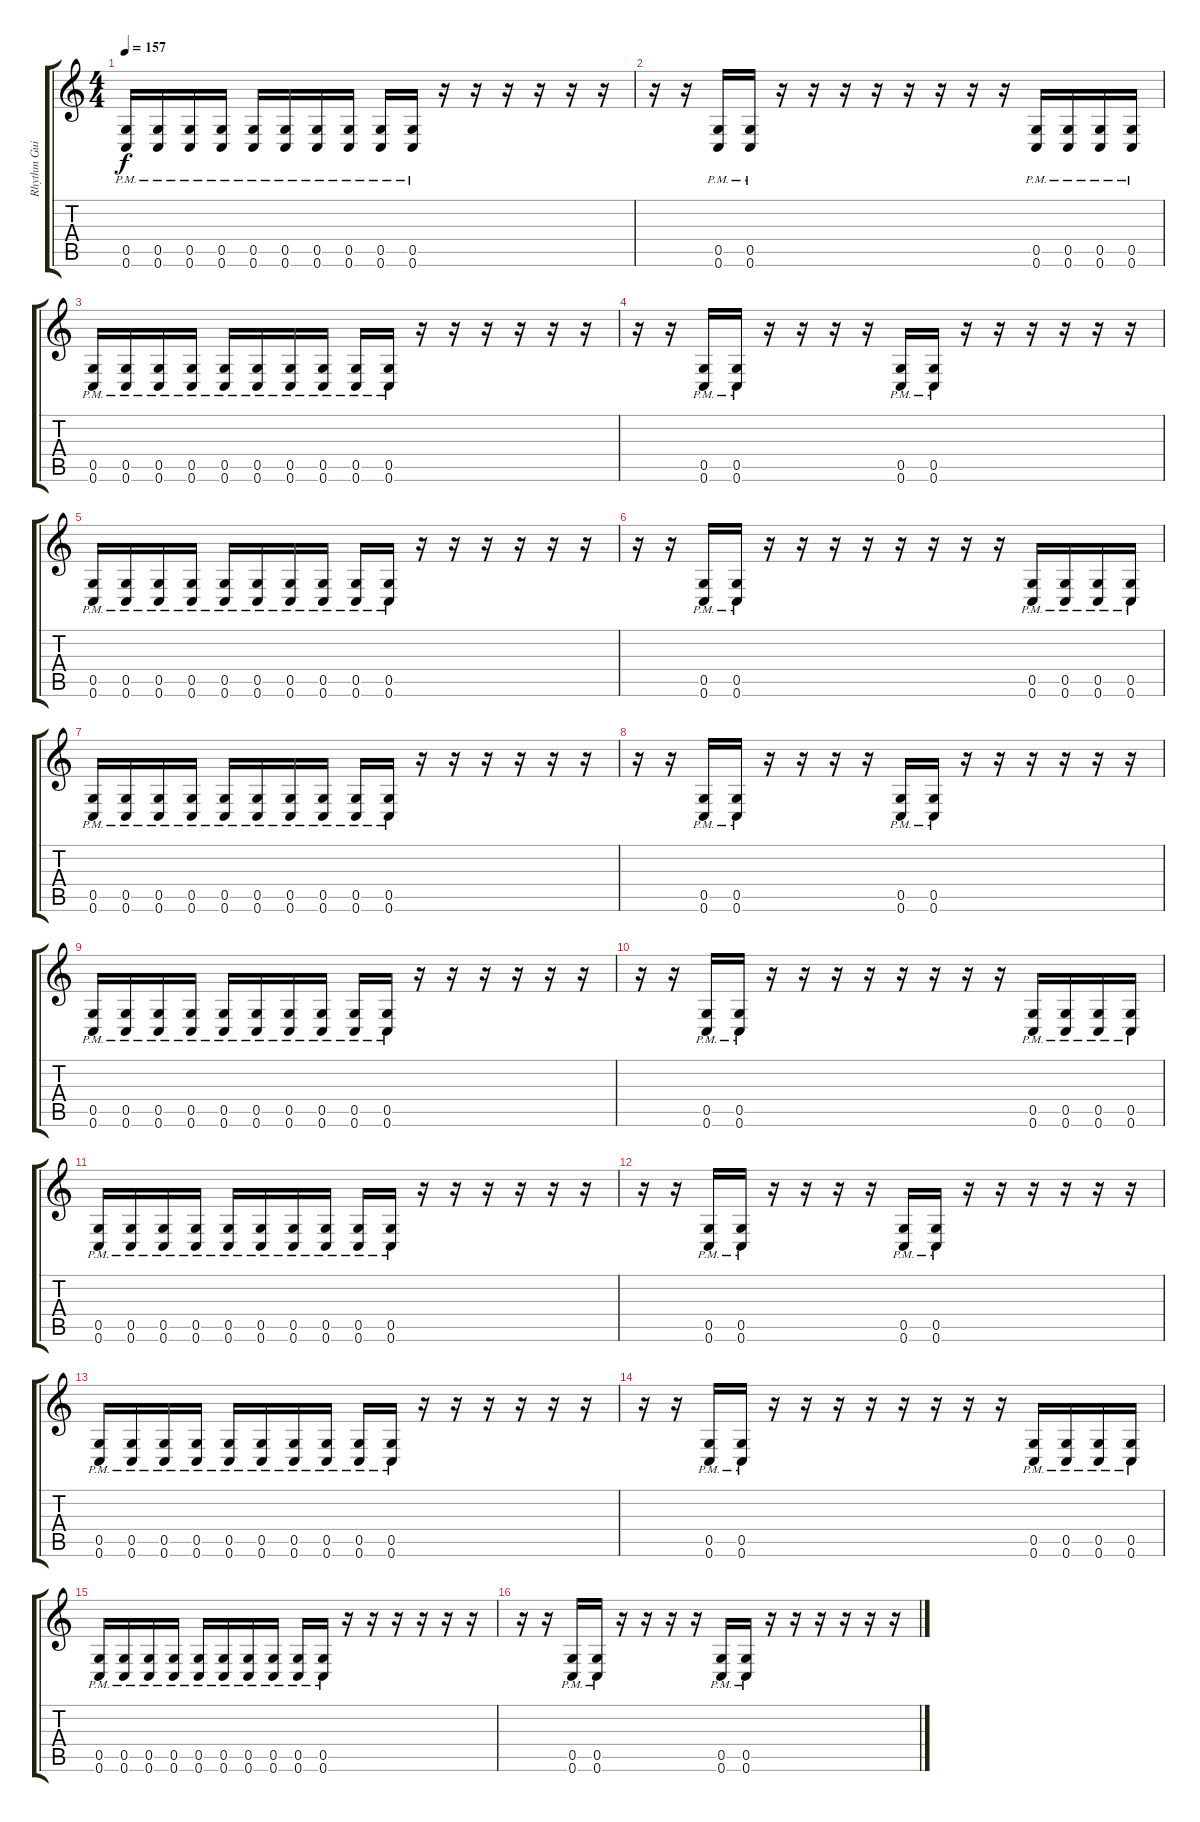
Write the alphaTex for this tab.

\track ("Rhythm Guitar 1" "Rhythm Gui") {instrument distortionguitar}
\staff {score tabs}
\tuning (D4 A3 F3 C3 G2 C2) {hide}
\ts (4 4)
\tempo 157
\clef g2
\ks c
(0.5{pm} 0.6{pm}).16{dy f} (0.5{pm} 0.6{pm}).16 (0.5{pm} 0.6{pm}).16 (0.5{pm} 0.6{pm}).16 (0.5{pm} 0.6{pm}).16 (0.5{pm} 0.6{pm}).16 (0.5{pm} 0.6{pm}).16 (0.5{pm} 0.6{pm}).16 (0.5{pm} 0.6{pm}).16 (0.5{pm} 0.6{pm}).16 r.16 r.16 r.16 r.16 r.16 r.16 |
r.16 r.16 (0.5{pm} 0.6{pm}).16 (0.5{pm} 0.6{pm}).16 r.16 r.16 r.16 r.16 r.16 r.16 r.16 r.16 (0.5{pm} 0.6{pm}).16 (0.5{pm} 0.6{pm}).16 (0.5{pm} 0.6{pm}).16 (0.5{pm} 0.6{pm}).16 |
(0.5{pm} 0.6{pm}).16 (0.5{pm} 0.6{pm}).16 (0.5{pm} 0.6{pm}).16 (0.5{pm} 0.6{pm}).16 (0.5{pm} 0.6{pm}).16 (0.5{pm} 0.6{pm}).16 (0.5{pm} 0.6{pm}).16 (0.5{pm} 0.6{pm}).16 (0.5{pm} 0.6{pm}).16 (0.5{pm} 0.6{pm}).16 r.16 r.16 r.16 r.16 r.16 r.16 |
r.16 r.16 (0.5{pm} 0.6{pm}).16 (0.5{pm} 0.6{pm}).16 r.16 r.16 r.16 r.16 (0.5{pm} 0.6{pm}).16 (0.5{pm} 0.6{pm}).16 r.16 r.16 r.16 r.16 r.16 r.16 |
(0.5{pm} 0.6{pm}).16 (0.5{pm} 0.6{pm}).16 (0.5{pm} 0.6{pm}).16 (0.5{pm} 0.6{pm}).16 (0.5{pm} 0.6{pm}).16 (0.5{pm} 0.6{pm}).16 (0.5{pm} 0.6{pm}).16 (0.5{pm} 0.6{pm}).16 (0.5{pm} 0.6{pm}).16 (0.5{pm} 0.6{pm}).16 r.16 r.16 r.16 r.16 r.16 r.16 |
r.16 r.16 (0.5{pm} 0.6{pm}).16 (0.5{pm} 0.6{pm}).16 r.16 r.16 r.16 r.16 r.16 r.16 r.16 r.16 (0.5{pm} 0.6{pm}).16 (0.5{pm} 0.6{pm}).16 (0.5{pm} 0.6{pm}).16 (0.5{pm} 0.6{pm}).16 |
(0.5{pm} 0.6{pm}).16 (0.5{pm} 0.6{pm}).16 (0.5{pm} 0.6{pm}).16 (0.5{pm} 0.6{pm}).16 (0.5{pm} 0.6{pm}).16 (0.5{pm} 0.6{pm}).16 (0.5{pm} 0.6{pm}).16 (0.5{pm} 0.6{pm}).16 (0.5{pm} 0.6{pm}).16 (0.5{pm} 0.6{pm}).16 r.16 r.16 r.16 r.16 r.16 r.16 |
r.16 r.16 (0.5{pm} 0.6{pm}).16 (0.5{pm} 0.6{pm}).16 r.16 r.16 r.16 r.16 (0.5{pm} 0.6{pm}).16 (0.5{pm} 0.6{pm}).16 r.16 r.16 r.16 r.16 r.16 r.16 |
(0.5{pm} 0.6{pm}).16 (0.5{pm} 0.6{pm}).16 (0.5{pm} 0.6{pm}).16 (0.5{pm} 0.6{pm}).16 (0.5{pm} 0.6{pm}).16 (0.5{pm} 0.6{pm}).16 (0.5{pm} 0.6{pm}).16 (0.5{pm} 0.6{pm}).16 (0.5{pm} 0.6{pm}).16 (0.5{pm} 0.6{pm}).16 r.16 r.16 r.16 r.16 r.16 r.16 |
r.16 r.16 (0.5{pm} 0.6{pm}).16 (0.5{pm} 0.6{pm}).16 r.16 r.16 r.16 r.16 r.16 r.16 r.16 r.16 (0.5{pm} 0.6{pm}).16 (0.5{pm} 0.6{pm}).16 (0.5{pm} 0.6{pm}).16 (0.5{pm} 0.6{pm}).16 |
(0.5{pm} 0.6{pm}).16 (0.5{pm} 0.6{pm}).16 (0.5{pm} 0.6{pm}).16 (0.5{pm} 0.6{pm}).16 (0.5{pm} 0.6{pm}).16 (0.5{pm} 0.6{pm}).16 (0.5{pm} 0.6{pm}).16 (0.5{pm} 0.6{pm}).16 (0.5{pm} 0.6{pm}).16 (0.5{pm} 0.6{pm}).16 r.16 r.16 r.16 r.16 r.16 r.16 |
r.16 r.16 (0.5{pm} 0.6{pm}).16 (0.5{pm} 0.6{pm}).16 r.16 r.16 r.16 r.16 (0.5{pm} 0.6{pm}).16 (0.5{pm} 0.6{pm}).16 r.16 r.16 r.16 r.16 r.16 r.16 |
(0.5{pm} 0.6{pm}).16 (0.5{pm} 0.6{pm}).16 (0.5{pm} 0.6{pm}).16 (0.5{pm} 0.6{pm}).16 (0.5{pm} 0.6{pm}).16 (0.5{pm} 0.6{pm}).16 (0.5{pm} 0.6{pm}).16 (0.5{pm} 0.6{pm}).16 (0.5{pm} 0.6{pm}).16 (0.5{pm} 0.6{pm}).16 r.16 r.16 r.16 r.16 r.16 r.16 |
r.16 r.16 (0.5{pm} 0.6{pm}).16 (0.5{pm} 0.6{pm}).16 r.16 r.16 r.16 r.16 r.16 r.16 r.16 r.16 (0.5{pm} 0.6{pm}).16 (0.5{pm} 0.6{pm}).16 (0.5{pm} 0.6{pm}).16 (0.5{pm} 0.6{pm}).16 |
(0.5{pm} 0.6{pm}).16 (0.5{pm} 0.6{pm}).16 (0.5{pm} 0.6{pm}).16 (0.5{pm} 0.6{pm}).16 (0.5{pm} 0.6{pm}).16 (0.5{pm} 0.6{pm}).16 (0.5{pm} 0.6{pm}).16 (0.5{pm} 0.6{pm}).16 (0.5{pm} 0.6{pm}).16 (0.5{pm} 0.6{pm}).16 r.16 r.16 r.16 r.16 r.16 r.16 |
r.16 r.16 (0.5{pm} 0.6{pm}).16 (0.5{pm} 0.6{pm}).16 r.16 r.16 r.16 r.16 (0.5{pm} 0.6{pm}).16 (0.5{pm} 0.6{pm}).16 r.16 r.16 r.16 r.16 r.16 r.16
